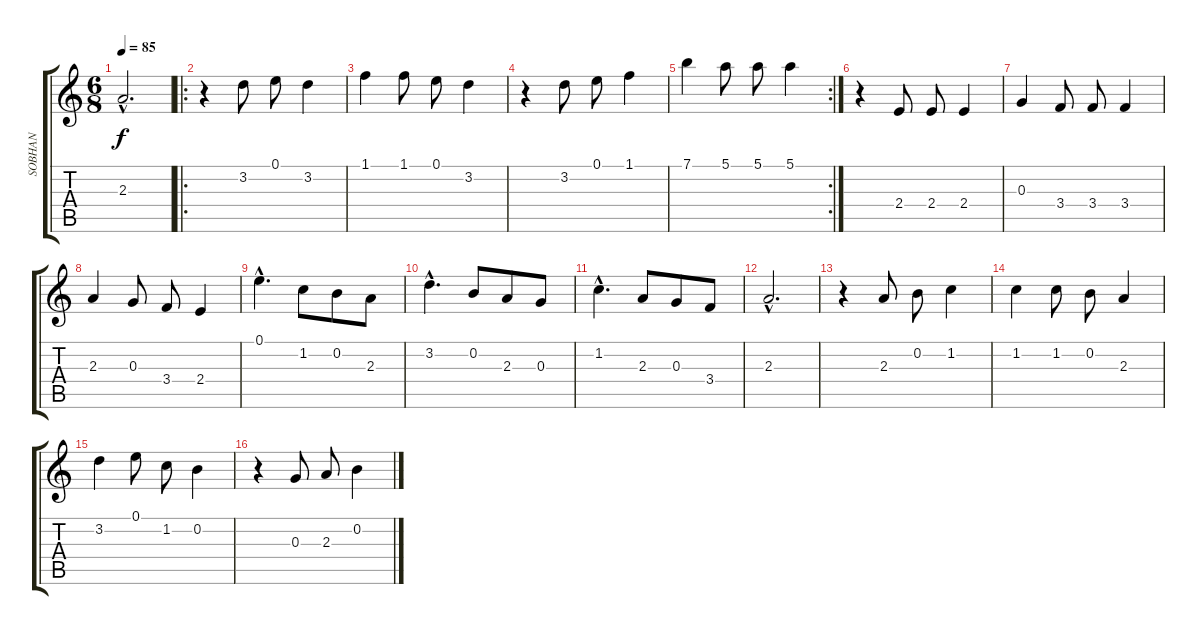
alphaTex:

\track ("SOBHAN" "SOBHAN") {instrument acousticguitarnylon}
\staff {score tabs}
\tuning (E4 B3 G3 D3 A2 E2) {hide}
\ts (6 8)
\tempo 85
\clef g2
\ks c
2.3{hac}.2{d dy f} |
\ro
r.4 3.2.8 0.1.8 3.2.4 |
1.1.4 1.1.8 0.1.8 3.2.4 |
r.4 3.2.8 0.1.8 1.1.4 |
\rc 2
7.1.4 5.1.8 5.1.8 5.1.4 |
r.4 2.4.8 2.4.8 2.4.4 |
0.3.4 3.4.8 3.4.8 3.4.4 |
2.3.4 0.3.8 3.4.8 2.4.4 |
0.1{hac}.4{d} 1.2.8 0.2.8 2.3.8 |
3.2{hac}.4{d} 0.2.8 2.3.8 0.3.8 |
1.2{hac}.4{d} 2.3.8 0.3.8 3.4.8 |
2.3{hac}.2{d} |
r.4 2.3.8 0.2.8 1.2.4 |
1.2.4 1.2.8 0.2.8 2.3.4 |
3.2.4 0.1.8 1.2.8 0.2.4 |
r.4 0.3.8 2.3.8 0.2.4
